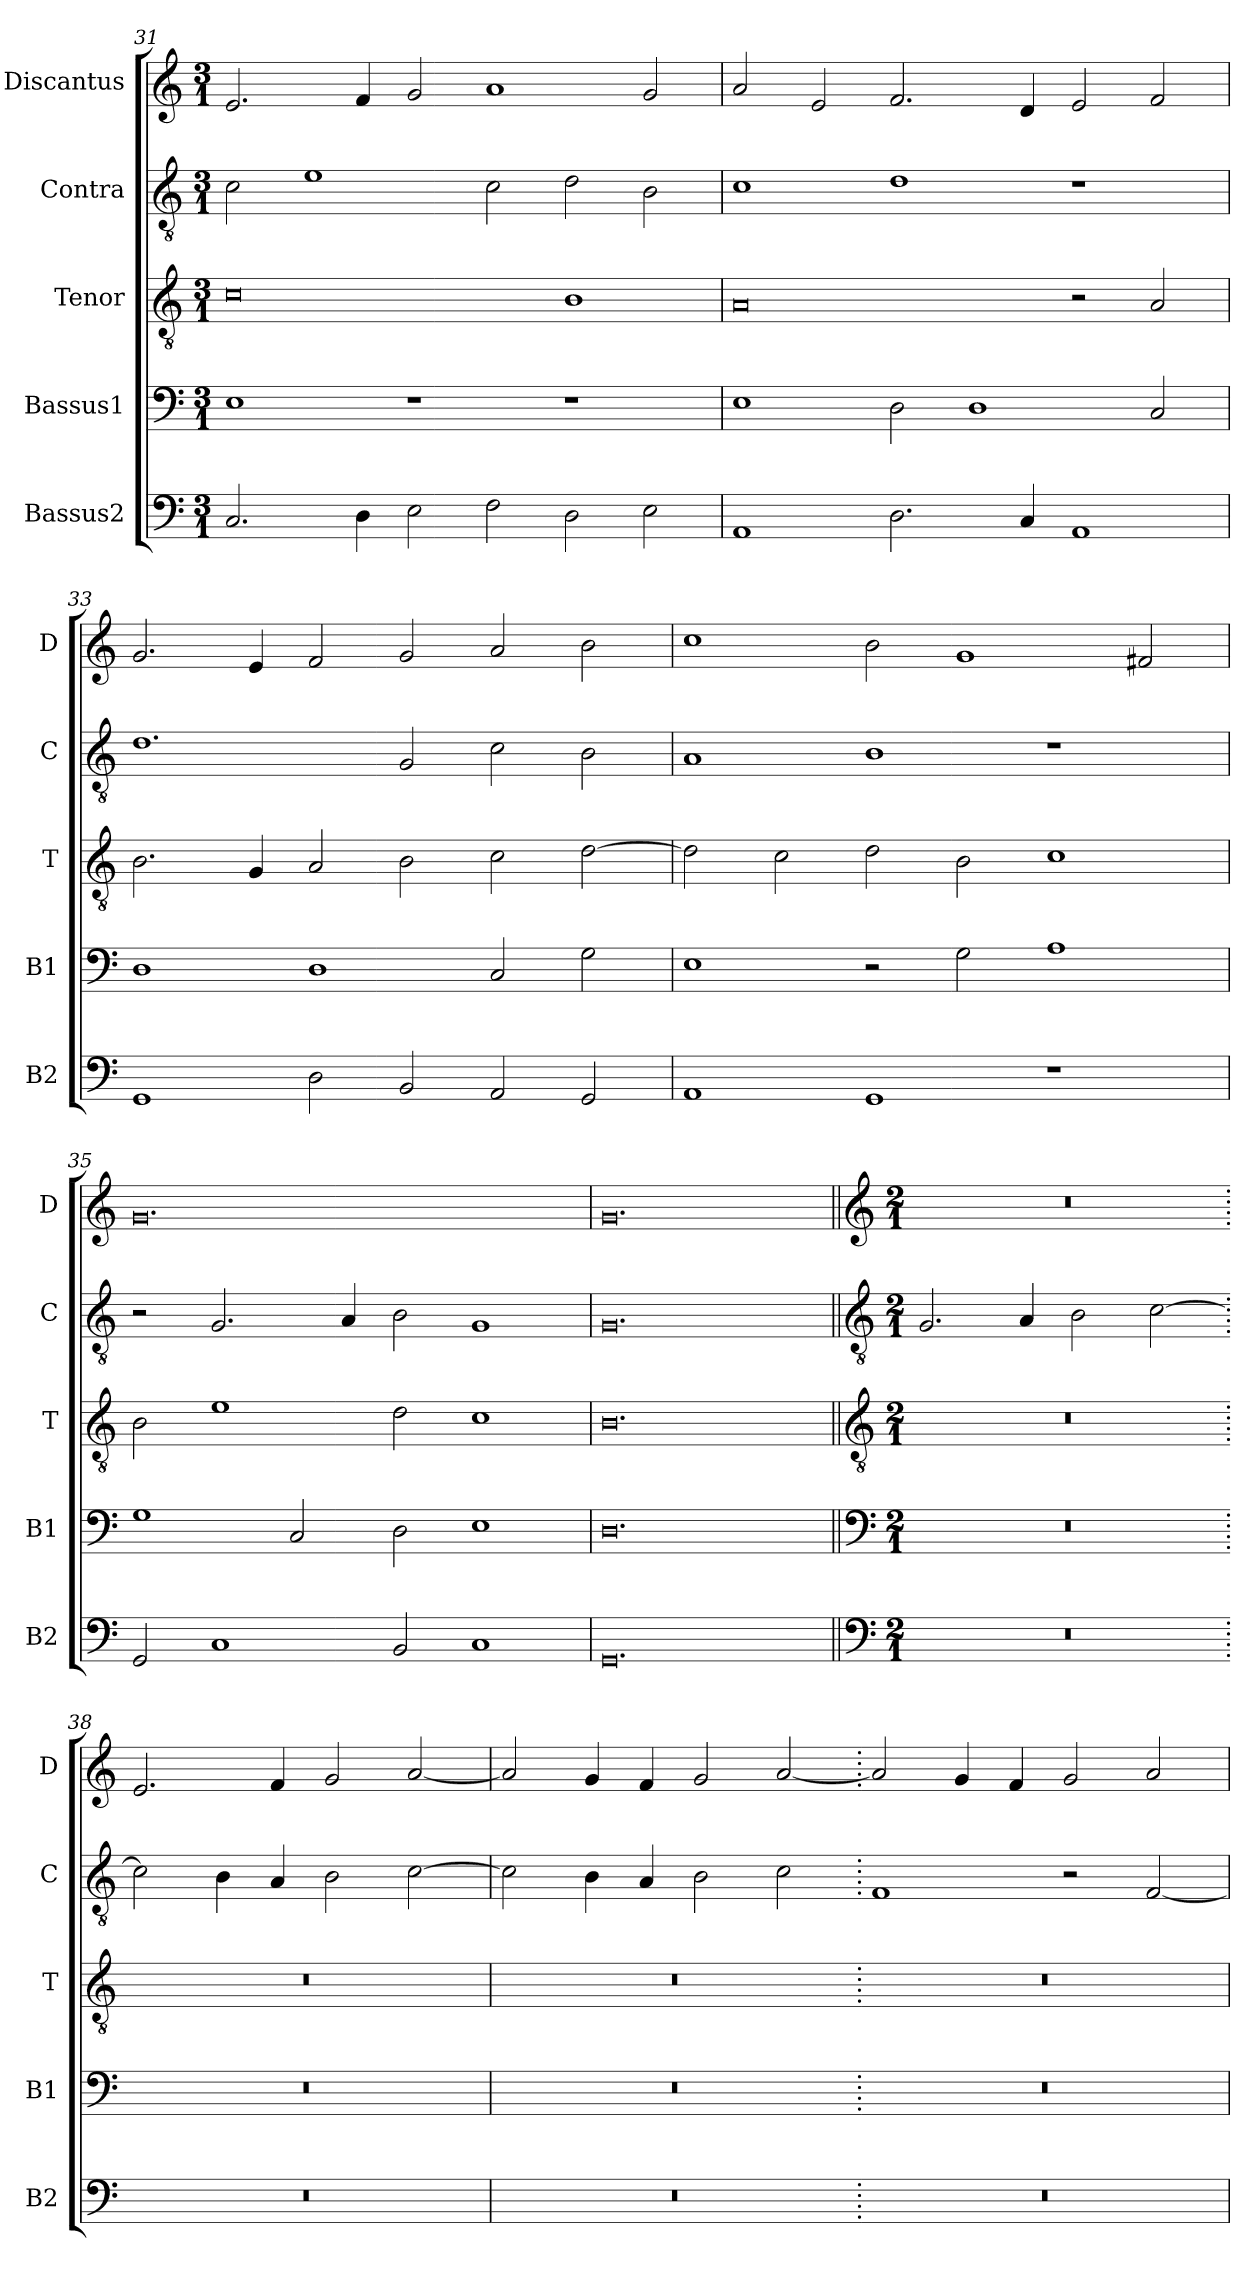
**kern	**kern	**kern	**kern	**kern
*part5	*part4	*part3	*part2	*part1
*staff5	*staff4	*staff3	*staff2	*staff1
*I"Bassus2	*I"Bassus1	*I"Tenor	*I"Contra	*I"Discantus
*I'B2	*I'B1	*I'T	*I'C	*I'D
*clefF4	*clefF4	*clefGv2	*clefGv2	*clefG2
*k[]	*k[]	*k[]	*k[]	*k[]
*M3/1	*M3/1	*M3/1	*M3/1	*M3/1
=31	=31	=31	=31	=31
2.C/	1E	0c	2c\	2.e/
.	.	.	1e	.
4D\	.	.	.	4f/
2E\	1r	.	.	2g/
2F\	.	.	2c\	1a
2D\	1r	1B	2d\	.
2E\	.	.	2B\	2g/
=32	=32	=32	=32	=32
1AA	1E	0A	1c	2a/
.	.	.	.	2e/
2.D\	2D\	.	1d	2.f/
.	1D	.	.	.
4C/	.	.	.	4d/
1AA	.	2r	1r	2e/
.	2C/	2A/	.	2f/
=33	=33	=33	=33	=33
1GG	1D	2.B\	1.d	2.g/
.	.	4G/	.	4e/
2D\	1D	2A/	.	2f/
2BB/	.	2B\	2G/	2g/
2AA/	2C/	2c\	2c\	2a/
2GG/	2G\	[2d\	2B\	2b\
=34	=34	=34	=34	=34
1AA	1E	2d\]	1A	1cc
.	.	2c\	.	.
1GG	2r	2d\	1B	2b\
.	2G\	2B\	.	1g
1r	1A	1c	1r	.
.	.	.	.	2f#X/
=35	=35	=35	=35	=35
2GG/	1G	2B\	2r	0.g
1C	.	1e	2.G/	.
.	2C/	.	.	.
.	.	.	4A/	.
2BB/	2D\	2d\	2B\	.
1C	1E	1c	1G	.
=36	=36	=36	=36	=36
0.GG	0.D	0.B	0.G	0.g
!!LO:LB:g=z
=37||	=37||	=37||	=37||	=37||
*clefF4	*clefF4	*clefGv2	*clefGv2	*clefG2
*k[]	*k[]	*k[]	*k[]	*k[]
*M2/1	*M2/1	*M2/1	*M2/1	*M2/1
0r	0r	0r	2.G/	0r
.	.	.	4A/	.
.	.	.	2B\	.
.	.	.	[2c\	.
=38.	=38.	=38.	=38.	=38.
0r	0r	0r	2c\]	2.e/
.	.	.	4B\	.
.	.	.	4A/	4f/
.	.	.	2B\	2g/
.	.	.	[2c\	[2a/
=39	=39	=39	=39	=39
0r	0r	0r	2c\]	2a/]
.	.	.	4B\	4g/
.	.	.	4A/	4f/
.	.	.	2B\	2g/
.	.	.	2c\	[2a/
=40.	=40.	=40.	=40.	=40.
0r	0r	0r	1F	2a/]
.	.	.	.	4g/
.	.	.	.	4f/
.	.	.	2r	2g/
.	.	.	[2F/	2a/
=	=	=	=	=
*-	*-	*-	*-	*-
